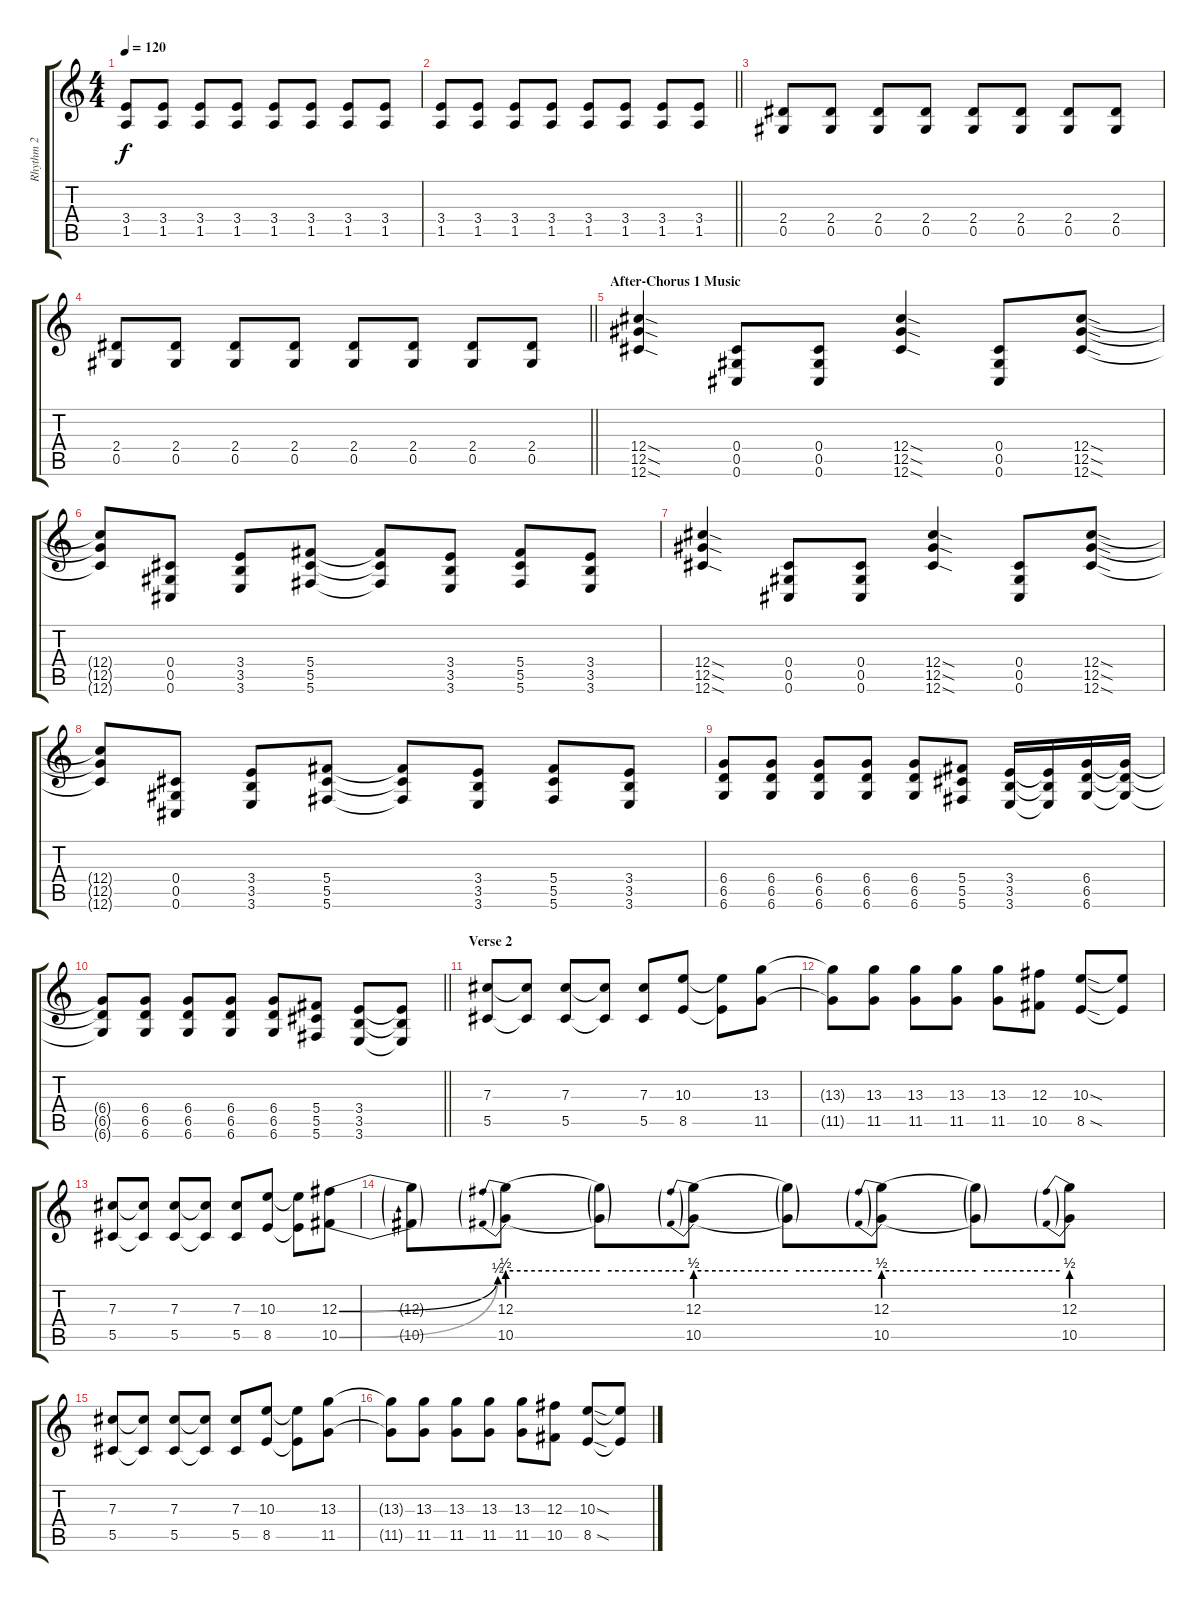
\track ("Rhythm 2" "Rhythm 2") {instrument distortionguitar}
\staff {score tabs}
\tuning (Eb4 Bb3 Gb3 Db3 Ab2 Db2) {hide}
\ts (4 4)
\tempo 120
\clef g2
\ks c
(3.4 1.5).8{dy f} (3.4 1.5).8 (3.4 1.5).8 (3.4 1.5).8 (3.4 1.5).8 (3.4 1.5).8 (3.4 1.5).8 (3.4 1.5).8 |
\barLineRight lightlight
(3.4 1.5).8 (3.4 1.5).8 (3.4 1.5).8 (3.4 1.5).8 (3.4 1.5).8 (3.4 1.5).8 (3.4 1.5).8 (3.4 1.5).8 |
(2.4 0.5).8 (2.4 0.5).8 (2.4 0.5).8 (2.4 0.5).8 (2.4 0.5).8 (2.4 0.5).8 (2.4 0.5).8 (2.4 0.5).8 |
\barLineRight lightlight
(2.4 0.5).8 (2.4 0.5).8 (2.4 0.5).8 (2.4 0.5).8 (2.4 0.5).8 (2.4 0.5).8 (2.4 0.5).8 (2.4 0.5).8 |
\section ("" "After-Chorus 1 Music")
(12.4{sod} 12.5{sod} 12.6{sod}).4 (0.4 0.5 0.6).8 (0.4 0.5 0.6).8 (12.4{sod} 12.5{sod} 12.6{sod}).4 (0.4 0.5 0.6).8 (12.4{sod} 12.5{sod} 12.6{sod}).8 |
(12.4{t} 12.5{t} 12.6{t}).8 (0.4 0.5 0.6).8 (3.4 3.5 3.6).8 (5.4 5.5 5.6).8 (5.4{t} 5.5{t} 5.6{t}).8 (3.4 3.5 3.6).8 (5.4 5.5 5.6).8 (3.4 3.5 3.6).8 |
(12.4{sod} 12.5{sod} 12.6{sod}).4 (0.4 0.5 0.6).8 (0.4 0.5 0.6).8 (12.4{sod} 12.5{sod} 12.6{sod}).4 (0.4 0.5 0.6).8 (12.4{sod} 12.5{sod} 12.6{sod}).8 |
(12.4{t} 12.5{t} 12.6{t}).8 (0.4 0.5 0.6).8 (3.4 3.5 3.6).8 (5.4 5.5 5.6).8 (5.4{t} 5.5{t} 5.6{t}).8 (3.4 3.5 3.6).8 (5.4 5.5 5.6).8 (3.4 3.5 3.6).8 |
(6.4 6.5 6.6).8 (6.4 6.5 6.6).8 (6.4 6.5 6.6).8 (6.4 6.5 6.6).8 (6.4 6.5 6.6).8 (5.4 5.5 5.6).8 (3.4 3.5 3.6).16 (3.4{t} 3.5{t} 3.6{t}).16 (6.4 6.5 6.6).16 (6.4{t} 6.5{t} 6.6{t}).16 |
\barLineRight lightlight
(6.4{t} 6.5{t} 6.6{t}).8 (6.4 6.5 6.6).8 (6.4 6.5 6.6).8 (6.4 6.5 6.6).8 (6.4 6.5 6.6).8 (5.4 5.5 5.6).8 (3.4 3.5 3.6).8 (3.4{t} 3.5{t} 3.6{t}).8 |
\section ("" "Verse 2")
(7.3 5.5).8 (7.3{t} 5.5{t}).8 (7.3 5.5).8 (7.3{t} 5.5{t}).8 (7.3 5.5).8 (10.3 8.5).8 (10.3{t} 8.5{t}).8 (13.3 11.5).8 |
(13.3{t} 11.5{t}).8 (13.3 11.5).8 (13.3 11.5).8 (13.3 11.5).8 (13.3 11.5).8 (12.3 10.5).8 (10.3{sod} 8.5{sod}).8 (10.3{t} 8.5{t}).8 |
(7.3 5.5).8 (7.3{t} 5.5{t}).8 (7.3 5.5).8 (7.3{t} 5.5{t}).8 (7.3 5.5).8 (10.3 8.5).8 (10.3{t} 8.5{t}).8 (12.3{be (bend 0 0 60 2)} 10.5{be (bend 0 0 60 1)}).8 |
(12.3{t} 10.5{t}).8 (12.3{be (prebend 0 2 60 2)} 10.5{be (prebend 0 2 60 2)}).8 (12.3{be (hold 0 2 60 2) t} 10.5{be (hold 0 2 60 2) t}).8 (12.3{be (prebend 0 2 60 2)} 10.5{be (prebend 0 2 60 2)}).8 (12.3{be (hold 0 2 60 2) t} 10.5{be (hold 0 2 60 2) t}).8 (12.3{be (prebend 0 2 60 2)} 10.5{be (prebend 0 2 60 2)}).8 (12.3{be (hold 0 2 60 2) t} 10.5{be (hold 0 2 60 2) t}).8 (12.3{be (prebend 0 2 60 2)} 10.5{be (prebend 0 2 60 2)}).8 |
(7.3 5.5).8 (7.3{t} 5.5{t}).8 (7.3 5.5).8 (7.3{t} 5.5{t}).8 (7.3 5.5).8 (10.3 8.5).8 (10.3{t} 8.5{t}).8 (13.3 11.5).8 |
(13.3{t} 11.5{t}).8 (13.3 11.5).8 (13.3 11.5).8 (13.3 11.5).8 (13.3 11.5).8 (12.3 10.5).8 (10.3{sod} 8.5{sod}).8 (10.3{t} 8.5{t}).8
